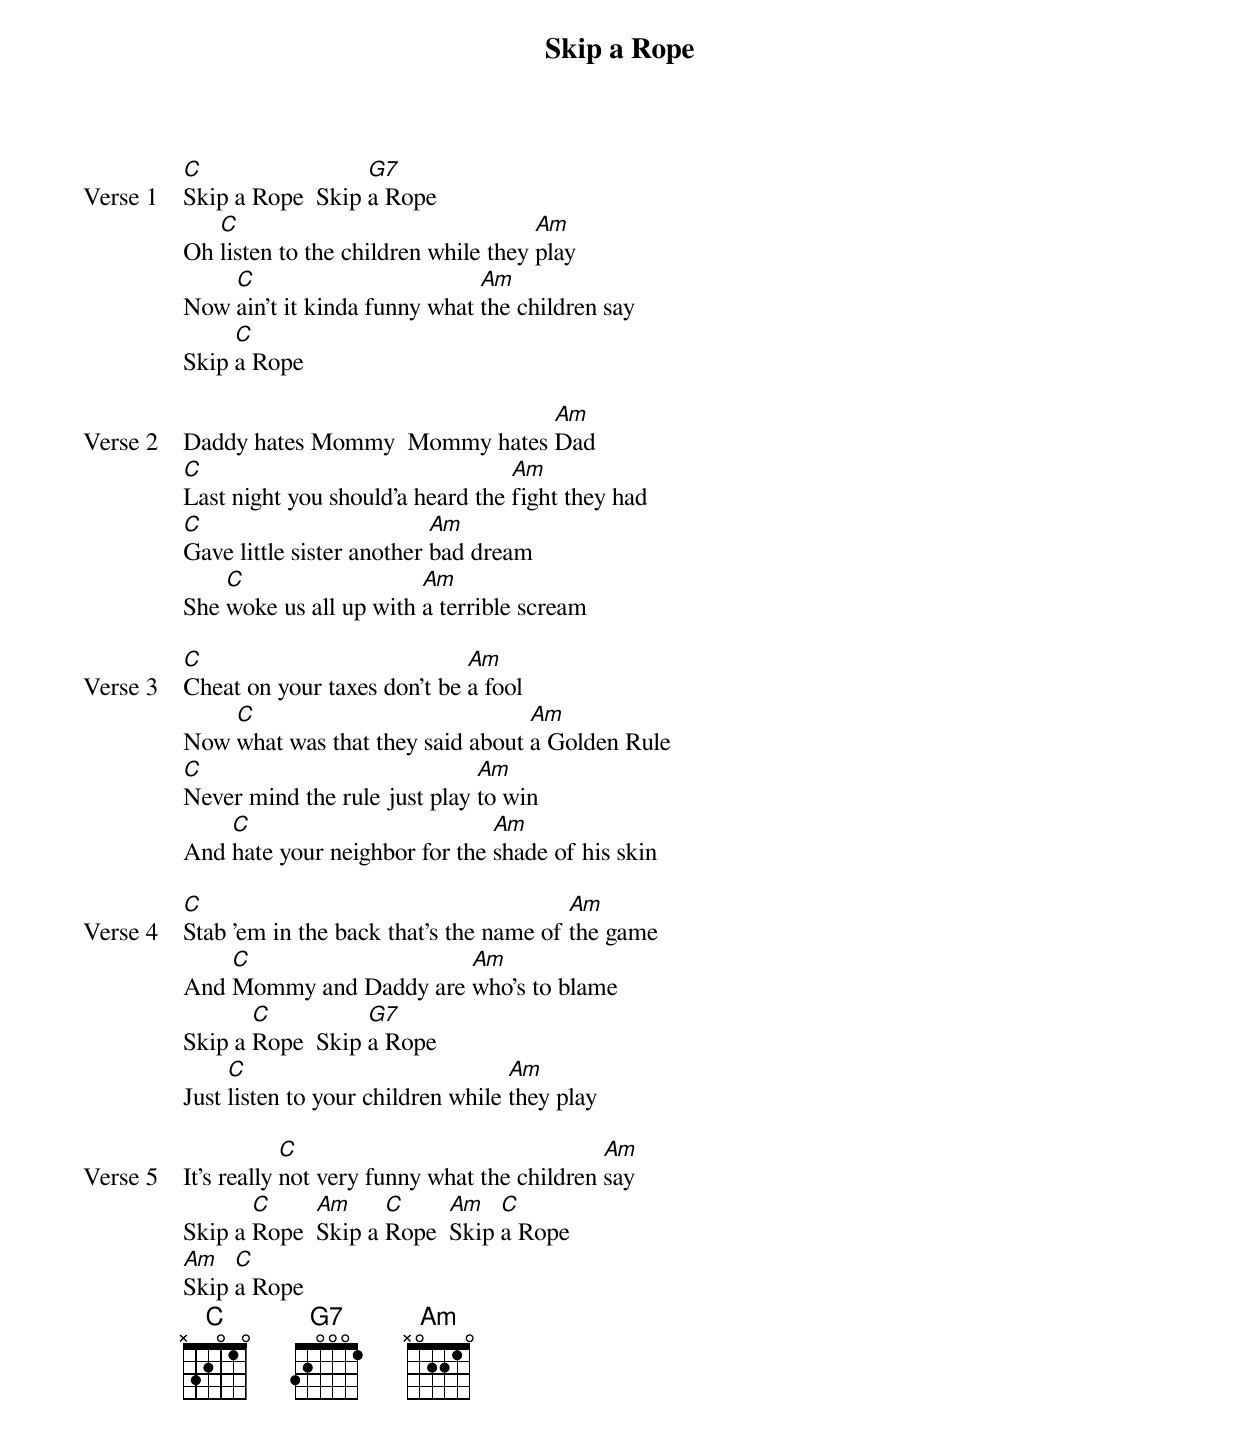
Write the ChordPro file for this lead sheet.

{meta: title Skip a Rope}
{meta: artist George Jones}
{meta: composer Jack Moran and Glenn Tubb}

{start_of_verse: Verse 1}
[C]Skip a Rope  Skip [G7]a Rope
Oh [C]listen to the children while they [Am]play
Now [C]ain't it kinda funny what [Am]the children say
Skip [C]a Rope
{end_of_verse}

{start_of_verse: Verse 2}
Daddy hates Mommy  Mommy hates [Am]Dad
[C]Last night you should'a heard the [Am]fight they had
[C]Gave little sister another [Am]bad dream
She [C]woke us all up with [Am]a terrible scream
{end_of_verse}

{start_of_verse: Verse 3}
[C]Cheat on your taxes don't be [Am]a fool
Now [C]what was that they said about [Am]a Golden Rule
[C]Never mind the rule just play [Am]to win
And [C]hate your neighbor for the [Am]shade of his skin
{end_of_verse}

{start_of_verse: Verse 4}
[C]Stab 'em in the back that's the name of [Am]the game
And [C]Mommy and Daddy are [Am]who's to blame
Skip a [C]Rope  Skip [G7]a Rope
Just [C]listen to your children while [Am]they play
{end_of_verse}

{start_of_verse: Verse 5}
It's really [C]not very funny what the children [Am]say
Skip a [C]Rope  [Am]Skip a [C]Rope  [Am]Skip [C]a Rope
[Am]Skip [C]a Rope
{end_of_verse}
